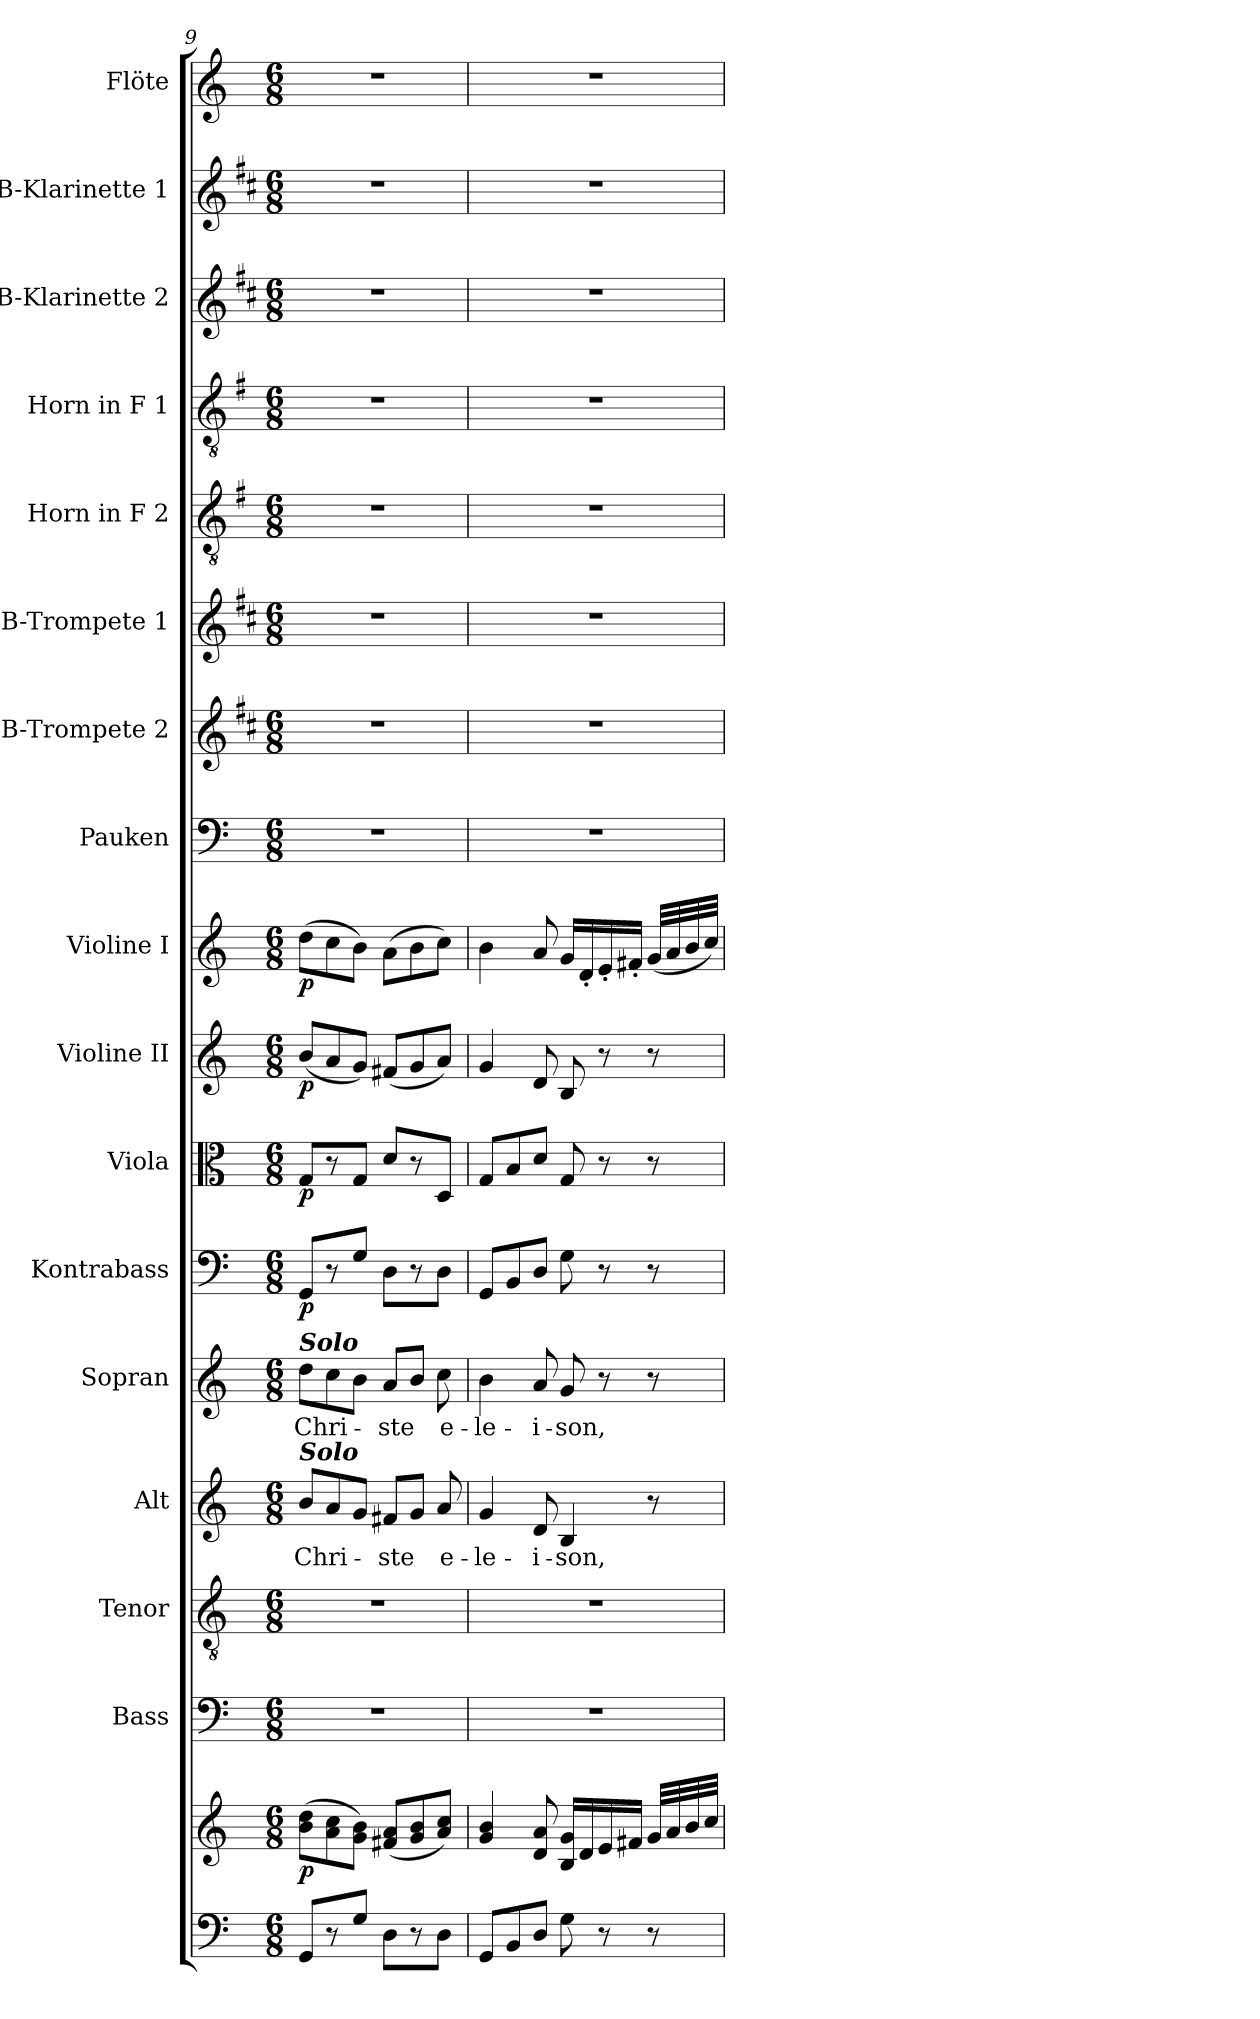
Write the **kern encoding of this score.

**kern	**kern	**dynam	**kern	**kern	**kern	**text	**kern	**text	**kern	**dynam	**kern	**dynam	**kern	**dynam	**kern	**dynam	**kern	**kern	**kern	**kern	**kern	**kern	**kern	**kern
*part17	*part17	*part17	*part16	*part15	*part14	*part14	*part13	*part13	*part12	*part12	*part11	*part11	*part10	*part10	*part9	*part9	*part8	*part7	*part6	*part5	*part4	*part3	*part2	*part1
*staff18	*staff17	*staff17/18	*staff16	*staff15	*staff14	*staff14	*staff13	*staff13	*staff12	*staff12	*staff11	*staff11	*staff10	*staff10	*staff9	*staff9	*staff8	*staff7	*staff6	*staff5	*staff4	*staff3	*staff2	*staff1
*	*	*	*I"Bass	*I"Tenor	*I"Alt	*	*I"Sopran	*	*I"Kontrabass	*	*I"Viola	*	*I"Violine II	*	*I"Violine I	*	*I"Pauken	*I"B-Trompete 2	*I"B-Trompete 1	*I"Horn in F 2	*I"Horn in F 1	*I"B-Klarinette 2	*I"B-Klarinette 1	*I"Flöte
*	*	*	*I'B.	*I'T.	*I'A.	*	*I'S.	*	*I'Kb.	*	*I'Vla.	*	*I'Vl. II	*	*I'Vl. I	*	*I'Pk.	*I'B Trp. 2	*I'B Trp. 1	*	*	*I'B Kl. 2	*I'B Kl. 1	*I'Fl.
!!LO:PB:g=z
*clefF4	*clefG2	*	*clefF4	*clefGv2	*clefG2	*	*clefG2	*	*clefF4	*	*clefC3	*	*clefG2	*	*clefG2	*	*clefF4	*clefG2	*clefG2	*clefGv2	*clefGv2	*clefG2	*clefG2	*clefG2
*	*	*	*	*	*	*	*	*	*ITrd7c12	*	*	*	*	*	*	*	*	*ITrd1c2	*ITrd1c2	*ITrd4c7	*ITrd4c7	*ITrd1c2	*ITrd1c2	*
*k[]	*k[]	*	*k[]	*k[]	*k[]	*	*k[]	*	*k[]	*	*k[]	*	*k[]	*	*k[]	*	*k[]	*k[]	*k[]	*k[]	*k[]	*k[]	*k[]	*k[]
*C:	*C:	*	*C:	*C:	*C:	*	*C:	*	*C:	*	*C:	*	*C:	*	*C:	*	*C:	*C:	*C:	*C:	*C:	*C:	*C:	*C:
*M6/8	*M6/8	*	*M6/8	*M6/8	*M6/8	*	*M6/8	*	*M6/8	*	*M6/8	*	*M6/8	*	*M6/8	*	*M6/8	*M6/8	*M6/8	*M6/8	*M6/8	*M6/8	*M6/8	*M6/8
=9	=9	=9	=9	=9	=9	=9	=9	=9	=9	=9	=9	=9	=9	=9	=9	=9	=9	=9	=9	=9	=9	=9	=9	=9
!	!	!	!	!	!	!	!LO:TX:a:Bi:t=Solo	!	!	!	!	!	!	!	!	!	!	!	!	!	!	!	!	!
!	!	!	!	!	!LO:TX:a:Bi:t=Solo	!	!	!	!	!	!	!	!	!	!	!	!	!	!	!	!	!	!	!
!	!	!LO:DY:b	!	!	!	!LO:LY:b	!	!LO:LY:b	!	!LO:DY:b	!	!LO:DY:b	!	!LO:DY:b	!	!LO:DY:b	!	!	!	!	!	!	!	!
8GG/L	(>8b\ 8dd\L	p	2.r	2.r	8b/L	Chri-	8dd\L	Chri-	8GGG/L	p	8G/L	p	(<8b/L	p	(>8dd\L	p	2.r	2.r	2.r	2.r	2.r	2.r	2.r	2.r
8r	8a\ 8cc\	.	.	.	8a/	.	8cc\	.	8r	.	8r	.	8a/	.	8cc\	.	.	.	.	.	.	.	.	.
8G/J	8g\ 8b\J)	.	.	.	8g/J	.	8b\J	.	8GG/J	.	8G/J	.	8g/J)	.	8b\J)	.	.	.	.	.	.	.	.	.
!	!	!	!	!	!	!LO:LY:b	!	!LO:LY:b	!	!	!	!	!	!	!	!	!	!	!	!	!	!	!	!
8D\L	(<8f#X/ 8a/L	.	.	.	8f#X/L	-ste	8a/L	-ste	8DD\L	.	8d/L	.	(<8f#X/L	.	(>8a\L	.	.	.	.	.	.	.	.	.
8r	8g/ 8b/	.	.	.	8g/J	.	8b/J	.	8r	.	8r	.	8g/	.	8b\	.	.	.	.	.	.	.	.	.
!	!	!	!	!	!	!LO:LY:b	!	!LO:LY:b	!	!	!	!	!	!	!	!	!	!	!	!	!	!	!	!
8D\J	8a/ 8cc/J)	.	.	.	8a/	e-	8cc\	e-	8DD\J	.	8D/J	.	8a/J)	.	8cc\J)	.	.	.	.	.	.	.	.	.
=10	=10	=10	=10	=10	=10	=10	=10	=10	=10	=10	=10	=10	=10	=10	=10	=10	=10	=10	=10	=10	=10	=10	=10	=10
!	!	!	!	!	!	!LO:LY:b	!	!LO:LY:b	!	!	!	!	!	!	!	!	!	!	!	!	!	!	!	!
8GG/L	4g/ 4b/	.	2.r	2.r	4g/	-le-	4b\	-le-	8GGG/L	.	8G/L	.	4g/	.	4b\	.	2.r	2.r	2.r	2.r	2.r	2.r	2.r	2.r
8BB/	.	.	.	.	.	.	.	.	8BBB/	.	8B/	.	.	.	.	.	.	.	.	.	.	.	.	.
!	!	!	!	!	!	!LO:LY:b	!	!LO:LY:b	!	!	!	!	!	!	!	!	!	!	!	!	!	!	!	!
8D/J	8d/ 8a/	.	.	.	8d/	-i-	8a/	-i-	8DD/J	.	8d/J	.	8d/	.	8a/	.	.	.	.	.	.	.	.	.
!	!	!	!	!	!	!LO:LY:b	!	!LO:LY:b	!	!	!	!	!	!	!	!	!	!	!	!	!	!	!	!
8G\	16B/ 16g/LL	.	.	.	4B/	-son,	8g/	-son,	8GG\	.	8G/	.	8B/	.	16g/LL	.	.	.	.	.	.	.	.	.
.	16d/	.	.	.	.	.	.	.	.	.	.	.	.	.	16d'</	.	.	.	.	.	.	.	.	.
8r	16e/	.	.	.	.	.	8r	.	8r	.	8r	.	8r	.	16e'</	.	.	.	.	.	.	.	.	.
.	16f#X/JJ	.	.	.	.	.	.	.	.	.	.	.	.	.	16f#X'</JJ	.	.	.	.	.	.	.	.	.
8r	32g/LLL	.	.	.	8r	.	8r	.	8r	.	8r	.	8r	.	(<32g/LLL	.	.	.	.	.	.	.	.	.
.	32a/	.	.	.	.	.	.	.	.	.	.	.	.	.	32a/	.	.	.	.	.	.	.	.	.
.	32b/	.	.	.	.	.	.	.	.	.	.	.	.	.	32b/	.	.	.	.	.	.	.	.	.
.	32cc/JJJ	.	.	.	.	.	.	.	.	.	.	.	.	.	32cc/JJJ)	.	.	.	.	.	.	.	.	.
=	=	=	=	=	=	=	=	=	=	=	=	=	=	=	=	=	=	=	=	=	=	=	=	=
*-	*-	*-	*-	*-	*-	*-	*-	*-	*-	*-	*-	*-	*-	*-	*-	*-	*-	*-	*-	*-	*-	*-	*-	*-
